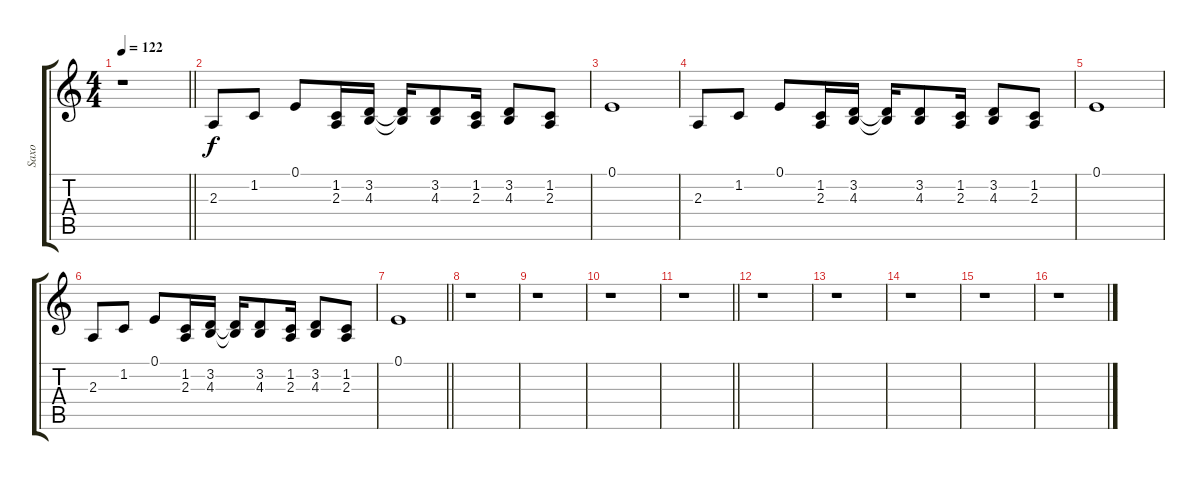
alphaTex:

\track ("Saxo" "Saxo") {instrument sopranosax}
\staff {score tabs}
\tuning (E4 B3 G3 D3 A2 E2) {hide}
\ts (4 4)
\tempo 122
\clef g2
\barLineRight lightlight
\ks c
r.1{dy f} |
2.3.8 1.2.8 0.1.8 (1.2 2.3).16 (3.2 4.3).16 (3.2{t} 4.3{t}).16 (3.2 4.3).8 (1.2 2.3).16 (3.2 4.3).8 (1.2 2.3).8 |
0.1.1 |
2.3.8 1.2.8 0.1.8 (1.2 2.3).16 (3.2 4.3).16 (3.2{t} 4.3{t}).16 (3.2 4.3).8 (1.2 2.3).16 (3.2 4.3).8 (1.2 2.3).8 |
0.1.1 |
2.3.8 1.2.8 0.1.8 (1.2 2.3).16 (3.2 4.3).16 (3.2{t} 4.3{t}).16 (3.2 4.3).8 (1.2 2.3).16 (3.2 4.3).8 (1.2 2.3).8 |
\barLineRight lightlight
0.1.1 |
r.1 |
r.1 |
r.1 |
\barLineRight lightlight
r.1 |
r.1 |
r.1 |
r.1 |
r.1 |
r.1
